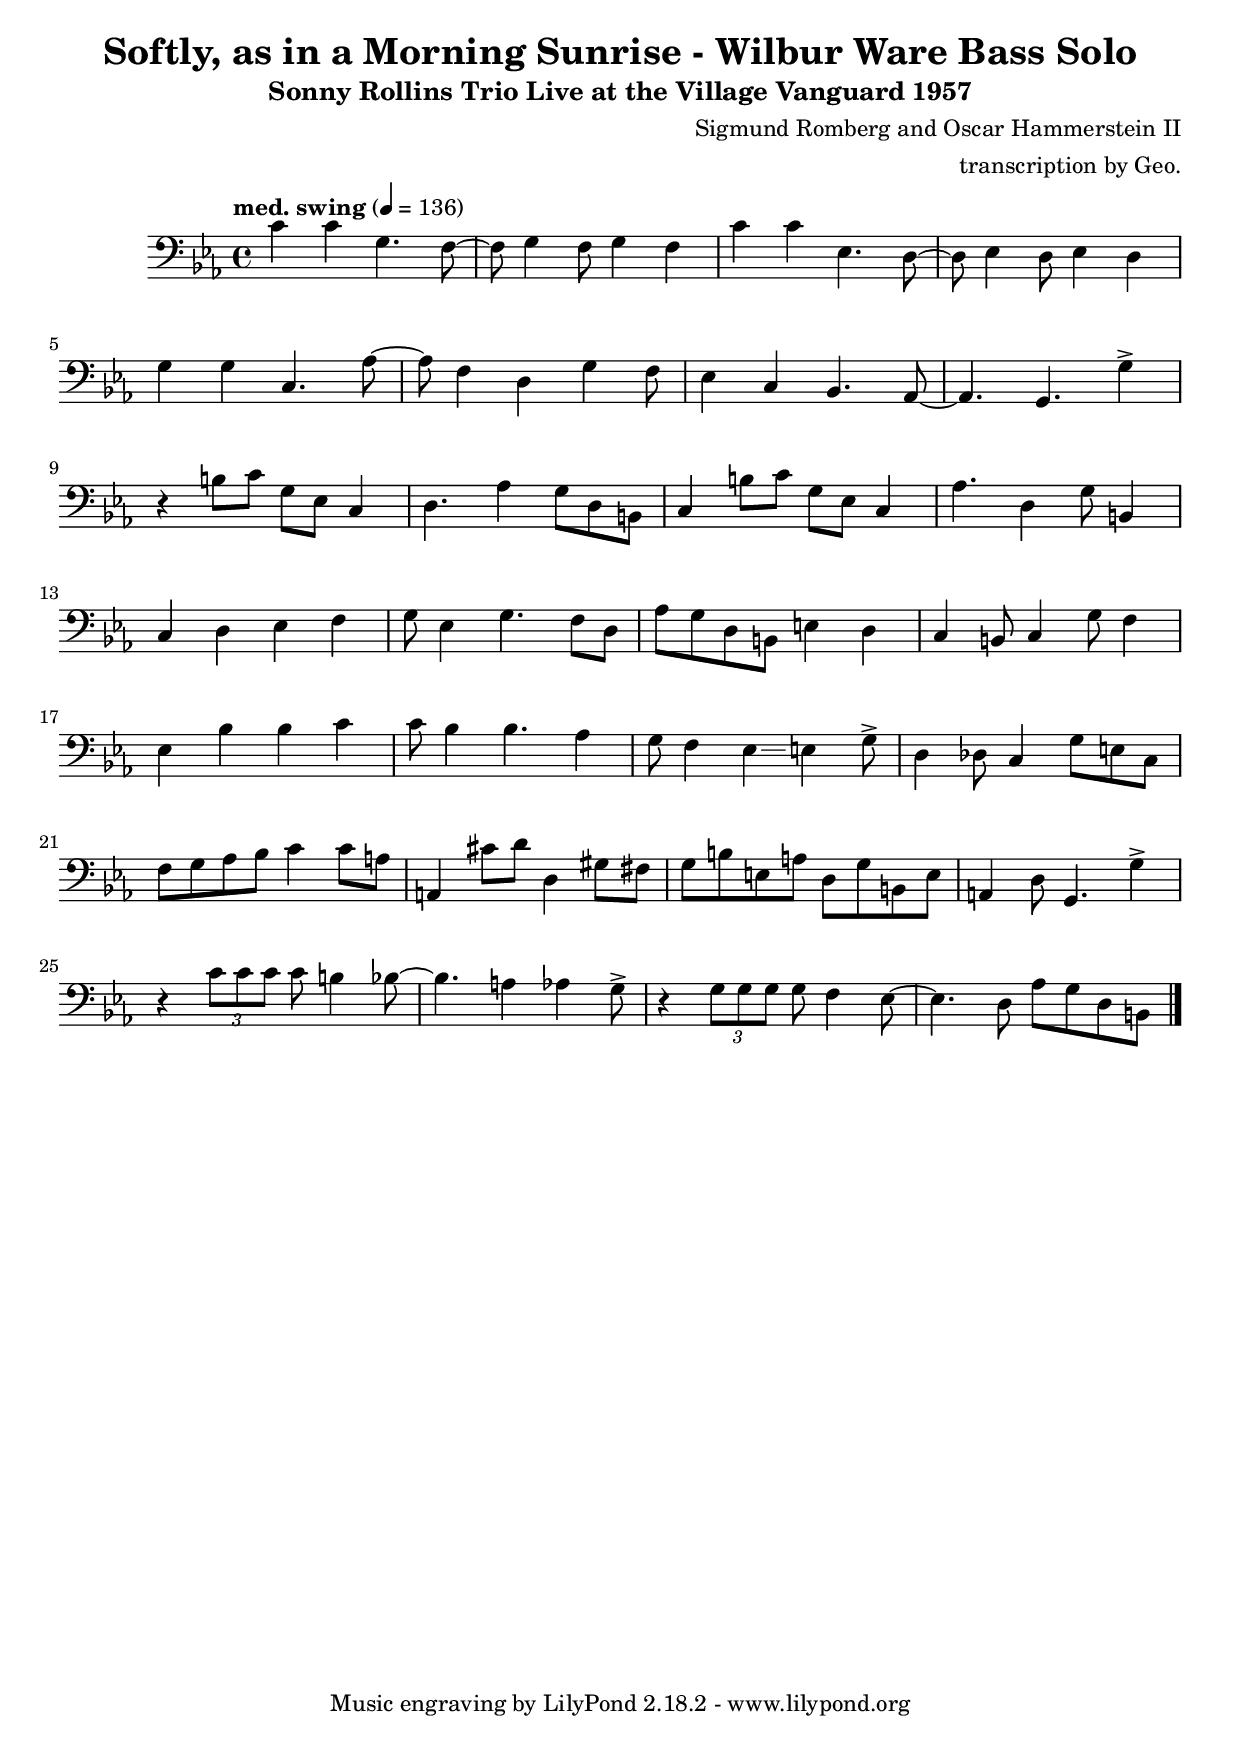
\version "2.18.2"

\header {
        % The following fields are centered
        % dedication = "Dedication"
        title = "Softly, as in a Morning Sunrise - Wilbur Ware Bass Solo" 
        subtitle = "Sonny Rollins Trio Live at the Village Vanguard 1957" 
        % subsubtitle = "Subsubtitle"
        % The following fields are evenly spread on one line
        % the field "instrument" also appears on following pages
        % instrument = \markup \with-color #green "Instrument"
        % instrument = "Wilbur Ware Bass Solo"
        % poet = "Poet"
        composer = "Sigmund Romberg and Oscar Hammerstein II"
        % The following fields are placed at opposite ends of the same line
        % meter = "Meter"
        % arranger = "transcription by George Taylor"
        arranger = "transcription by Geo."
        % The following fields are centered at the bottom
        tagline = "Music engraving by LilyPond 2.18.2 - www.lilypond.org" % tagline at bottom of last page
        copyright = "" % copyright goes at the bottom of the first page
}

\score {
\relative c'
{
  \clef bass
  \key c \minor
  \time 4/4
  \tempo "med. swing" 4 = 136

  \break
  \break

  c4 c g4. f8~ |   
  f8 g4 f8 g4 f |   
  c'4 c ees,4. d8~ |   
  d8 ees4 d8 ees4 d |   
  \break

  g4 g c,4. aes'8~ |   
  aes8 f4 d4 g4 f8 |   
  ees4 c4 bes4. aes8~ |   
  % a4. g4. \harmonicsOn g''4 \harmonicsOff |   
  aes4. g4. g'4-> |   
  \break

  % bar 9 
  % \tuplet 3/2 {r4 bes,8} g4 a bes | 
  r4 b8 c g ees c4 | 
  d4. aes'4 g8 d b |
  c4 b'8 c g ees c4 | 
  aes'4. d,4 g8 b,4 |
  \break

  % bar 13
  c4 d ees f |
  g8 ees4 g4. f8 d |
  aes'8 g d b e4 d4 |
  c4 b8 c4 g'8 f4 |
  \break

  % BRIDGE bar 17
  ees4 bes' bes c |
  c8 bes4 bes4. aes4 |
  g8 f4 ees4\glissando e4 g8-> |
  d4 des8 c4 g'8 e8 c8 |
  \break

  % bar 21
  f8 g aes bes c4 c8 a | 
  a,4 cis'8 d8 d,4 gis8 fis8 |
  g8 b e, a d, g b, e |
  a,4 d8 g,4. g'4-> |
  \break

  % bar 25
  r4 \tuplet 3/2 { c8 c8 c8 } c8 b4 bes8~ |
  bes4. a4 aes4 g8-> |
  r4 \tuplet 3/2 { g8 g8 g8 } g8 f4 ees8~ |
  ees4. d8 aes' g d b |
  \break

  % bar 29
  % r4 r8 c'8~ <f, c'>2\fermata |
  \bar "|."
}
        \layout { }
        \midi { }
}
